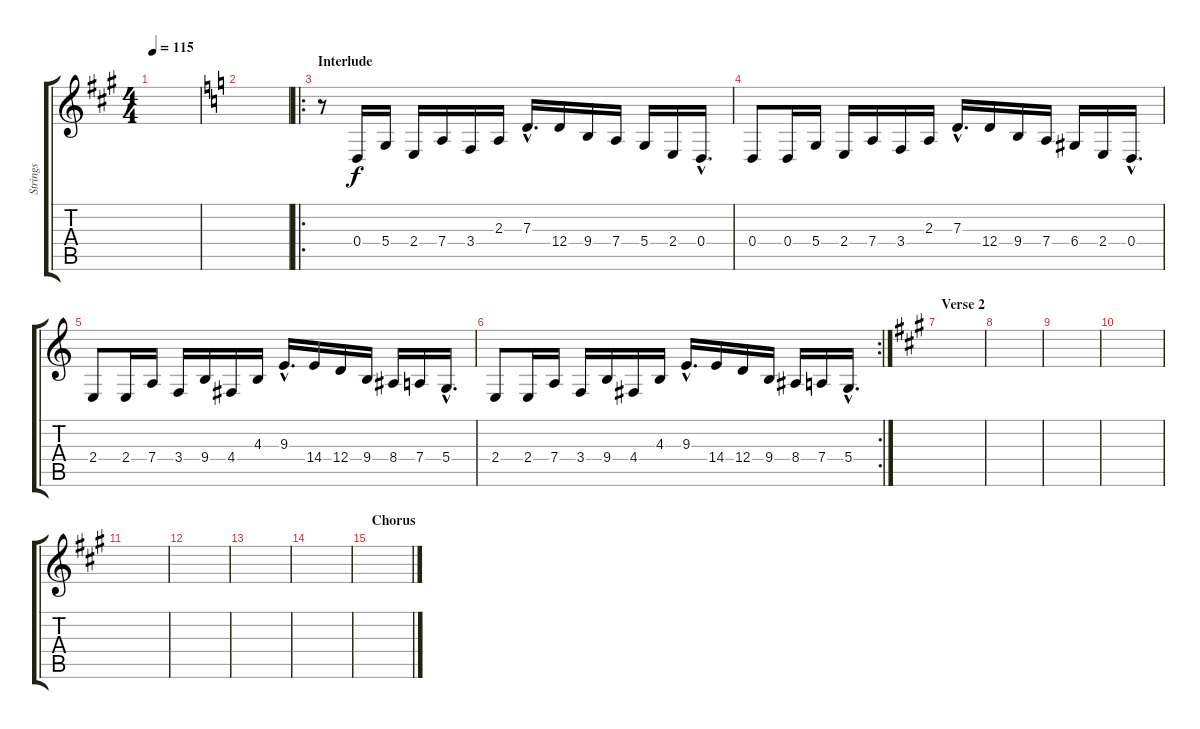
\track ("Strings" "Strings") {instrument choiraahs}
\staff {score tabs}
\tuning (E4 B3 G3 D3 A2 E2) {hide}
\ts (4 4)
\tempo 115
\clef g2
\ks a
|
\ks c
|
\ro
\section ("" "Interlude")
r.8 0.4.16 5.4.16 2.4.16 7.4.16 3.4.16 2.3.16 7.3{hac}.16{d} 12.4.16 9.4.16 7.4.16 5.4.16 2.4.16 0.4{hac}.16{d} |
0.4.8 0.4.16 5.4.16 2.4.16 7.4.16 3.4.16 2.3.16 7.3{hac}.16{d} 12.4.16 9.4.16 7.4.16 6.4.16 2.4.16 0.4{hac}.16{d} |
2.4.8 2.4.16 7.4.16 3.4.16 9.4.16 4.4.16 4.3.16 9.3{hac}.16{d} 14.4.16 12.4.16 9.4.16 8.4.16 7.4.16 5.4{hac}.16{d} |
\rc 2
2.4.8 2.4.16 7.4.16 3.4.16 9.4.16 4.4.16 4.3.16 9.3{hac}.16{d} 14.4.16 12.4.16 9.4.16 8.4.16 7.4.16 5.4{hac}.16{d} |
\section ("" "Verse 2")
\ks a
|
|
|
|
|
|
|
|
\section ("" "Chorus")
